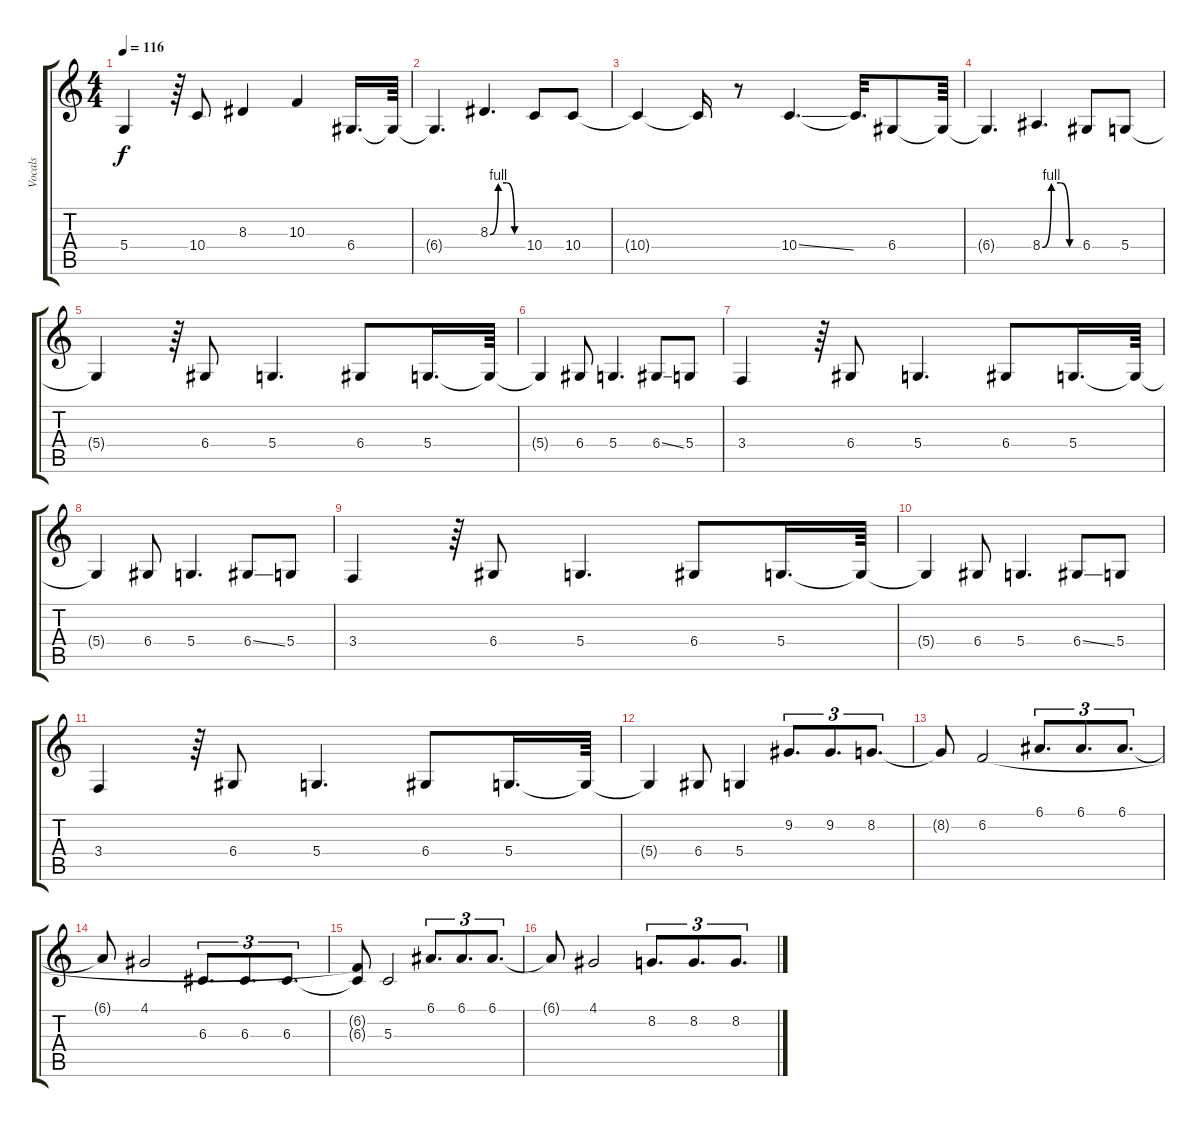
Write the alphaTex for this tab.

\track ("Vocals" "Vocals") {instrument lead2sawtooth}
\staff {score tabs}
\tuning (E4 B3 G3 D3 A2 E2) {hide}
\ts (4 4)
\tempo 116
\clef g2
\ks c
5.4{t}.4{dy f} r.64 10.4.8 8.3.4 10.3.4 6.4.16{d} 6.4{t}.64 |
6.4{t}.4{d} 8.3{be (custom 0 0 15 4 30 4 45 0 60 0)}.4{d} 10.4.8 10.4.8 |
10.4{t}.4 10.4{t}.16 r.8 10.4{ss}.4{d} 10.4{t}.32{d} 6.4.8 6.4{t}.64 |
6.4{t}.4{d} 8.4{be (custom 0 0 15 4 30 4 45 0 60 0)}.4{d} 6.4.8 5.4.8 |
5.4{t}.4 r.64 6.4.8 5.4.4{d} 6.4.8 5.4.16{d} 5.4{t}.64 |
5.4{t}.4 6.4.8 5.4.4{d} 6.4{ss}.8 5.4.8 |
3.4.4 r.64 6.4.8 5.4.4{d} 6.4.8 5.4.16{d} 5.4{t}.64 |
5.4{t}.4 6.4.8 5.4.4{d} 6.4{ss}.8 5.4.8 |
3.4.4 r.64 6.4.8 5.4.4{d} 6.4.8 5.4.16{d} 5.4{t}.64 |
5.4{t}.4 6.4.8 5.4.4{d} 6.4{ss}.8 5.4.8 |
3.4.4 r.64 6.4.8 5.4.4{d} 6.4.8 5.4.16{d} 5.4{t}.64 |
5.4{t}.4 6.4.8 5.4.4 9.2.8{d tu (3 2)} 9.2.8{d tu (3 2)} 8.2.8{d tu (3 2)} |
8.2{t}.8 6.2.2 6.1.8{d tu (3 2)} 6.1.8{d tu (3 2)} 6.1.8{d tu (3 2)} |
6.1{t}.8 4.1.2 6.3.8{d tu (3 2)} 6.3.8{d tu (3 2)} 6.3.8{d tu (3 2)} |
(6.2{t} 6.3{t}).8 5.3.2 6.1.8{d tu (3 2)} 6.1.8{d tu (3 2)} 6.1.8{d tu (3 2)} |
6.1{t}.8 4.1.2 8.2.8{d tu (3 2)} 8.2.8{d tu (3 2)} 8.2.8{d tu (3 2)}
